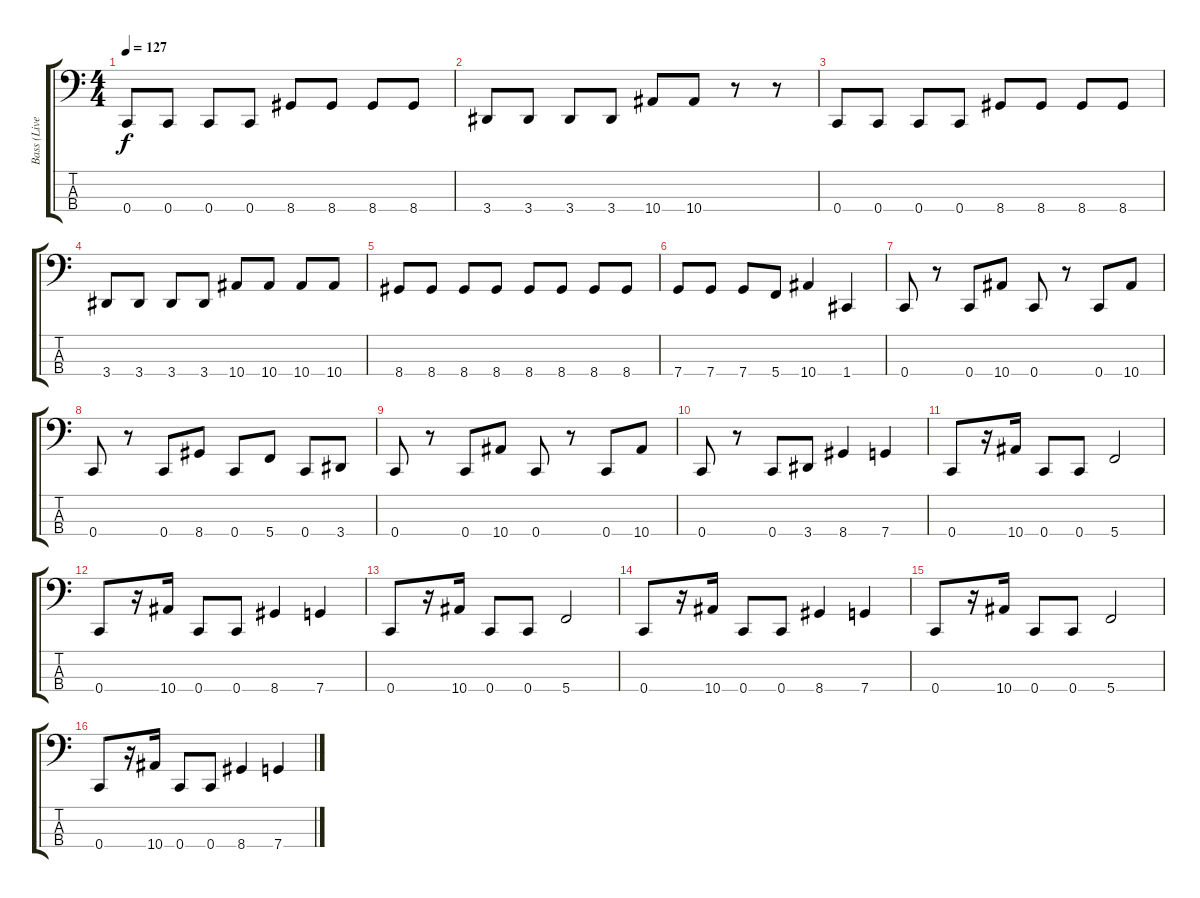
\track ("Bass (Live: Guitar With Octave Dropper)" "Bass (Live") {instrument electricbassfinger}
\staff {score tabs}
\tuning (F2 C2 G1 C1) {hide}
\ts (4 4)
\tempo 127
\clef f4
\ks c
0.4.8{dy f} 0.4.8 0.4.8 0.4.8 8.4.8 8.4.8 8.4.8 8.4.8 |
3.4.8 3.4.8 3.4.8 3.4.8 10.4.8 10.4.8 r.8 r.8 |
0.4.8 0.4.8 0.4.8 0.4.8 8.4.8 8.4.8 8.4.8 8.4.8 |
3.4.8 3.4.8 3.4.8 3.4.8 10.4.8 10.4.8 10.4.8 10.4.8 |
8.4.8 8.4.8 8.4.8 8.4.8 8.4.8 8.4.8 8.4.8 8.4.8 |
7.4.8 7.4.8 7.4.8 5.4.8 10.4.4 1.4.4 |
0.4.8 r.8 0.4.8 10.4.8 0.4.8 r.8 0.4.8 10.4.8 |
0.4.8 r.8 0.4.8 8.4.8 0.4.8 5.4.8 0.4.8 3.4.8 |
0.4.8 r.8 0.4.8 10.4.8 0.4.8 r.8 0.4.8 10.4.8 |
0.4.8 r.8 0.4.8 3.4.8 8.4.4 7.4.4 |
0.4.8 r.16 10.4.16 0.4.8 0.4.8 5.4.2 |
0.4.8 r.16 10.4.16 0.4.8 0.4.8 8.4.4 7.4.4 |
0.4.8 r.16 10.4.16 0.4.8 0.4.8 5.4.2 |
0.4.8 r.16 10.4.16 0.4.8 0.4.8 8.4.4 7.4.4 |
0.4.8 r.16 10.4.16 0.4.8 0.4.8 5.4.2 |
0.4.8 r.16 10.4.16 0.4.8 0.4.8 8.4.4 7.4.4
